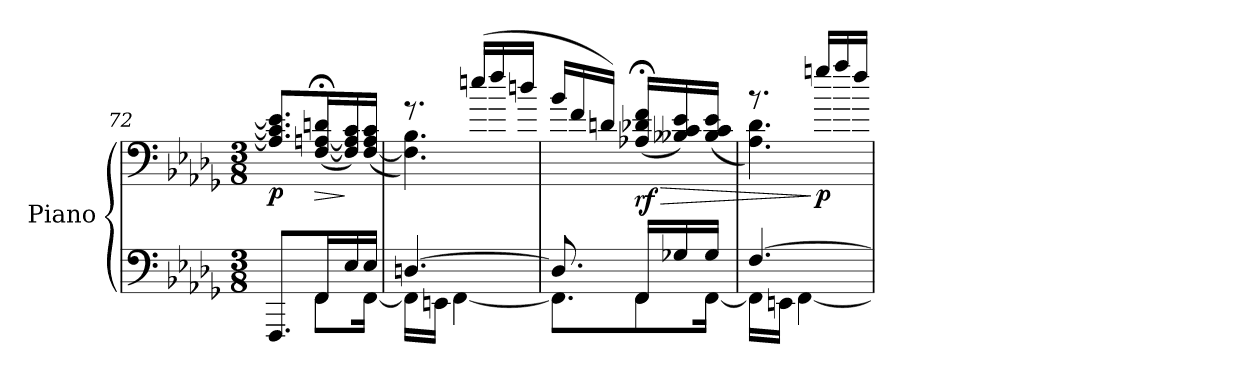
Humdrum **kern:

**kern	**kern	**dynam
*part1	*part1	*part1
*staff2	*staff1	*staff1/2
*I"Piano	*	*
*I'Pno.	*	*
*clefF4	*clefF4	*
*k[b-e-a-d-g-]	*k[b-e-a-d-g-]	*
*M3/8	*M3/8	*
*MM25	*MM25	*
=72	=72	=72
*^	*	*
!	!	!	!LO:DY:b
8.FFF/L	8.ryy	8.A/] 8.c/] 8.e-/]L	p
!	!	!	!LO:HP:b
16FF/L	8FF\L	(>[16F/;< [16An/;< 16dn/;<L	>
16E-/	.	16F/] 16A/] 16c/)	]
16E-/JJ	[16FF\Jk	(>[16F/ 16A/ 16c/JJ	.
!!LO:LB:g=z
=73	=73	=73	=73
*	*	*^	*
[4.Dn/	16FF\LL]	8.r	4.F\] 4.B-\)	.
.	16EEn\JJ	.	.	.
.	[4FF\	.	.	.
.	.	(>16een/LL	.	.
.	.	16ff/	.	.
.	.	16ddn/JJ	.	.
*	*	*v	*v	*
=74	=74	=74	=74
8.D/]	8.FF\L]	16b-/LL	.
.	.	16f/	.
.	.	16dn/JJ)	.
!	!	!	!LO:HP:b
!	!	!	!LO:DY:n=1:b
16FF/LL	8FF\	(>16A-X/;< 16d-X/;< 16f/;<LL	> rf
16G-X/	.	16B--X/ 16c/ 16e-/)	.
16G-/JJ	[16FF\Jk	(>16B--/ 16c/ 16e-/JJ	.
=75	=75	=75	=75
*	*	*^	*
[4.F/	16FF\LL]	8.r	4.A-\ 4.d-\)	.
.	16EEn\JJ	.	.	.
.	[4FF\	.	.	.
!	!	!	!	!LO:DY:n=1:b
.	.	16ggn/LL	.	] p
.	.	16aa-/	.	.
.	.	16ff/JJ	.	.
*v	*v	*	*	*
*	*v	*v	*
=	=	=
*-	*-	*-
